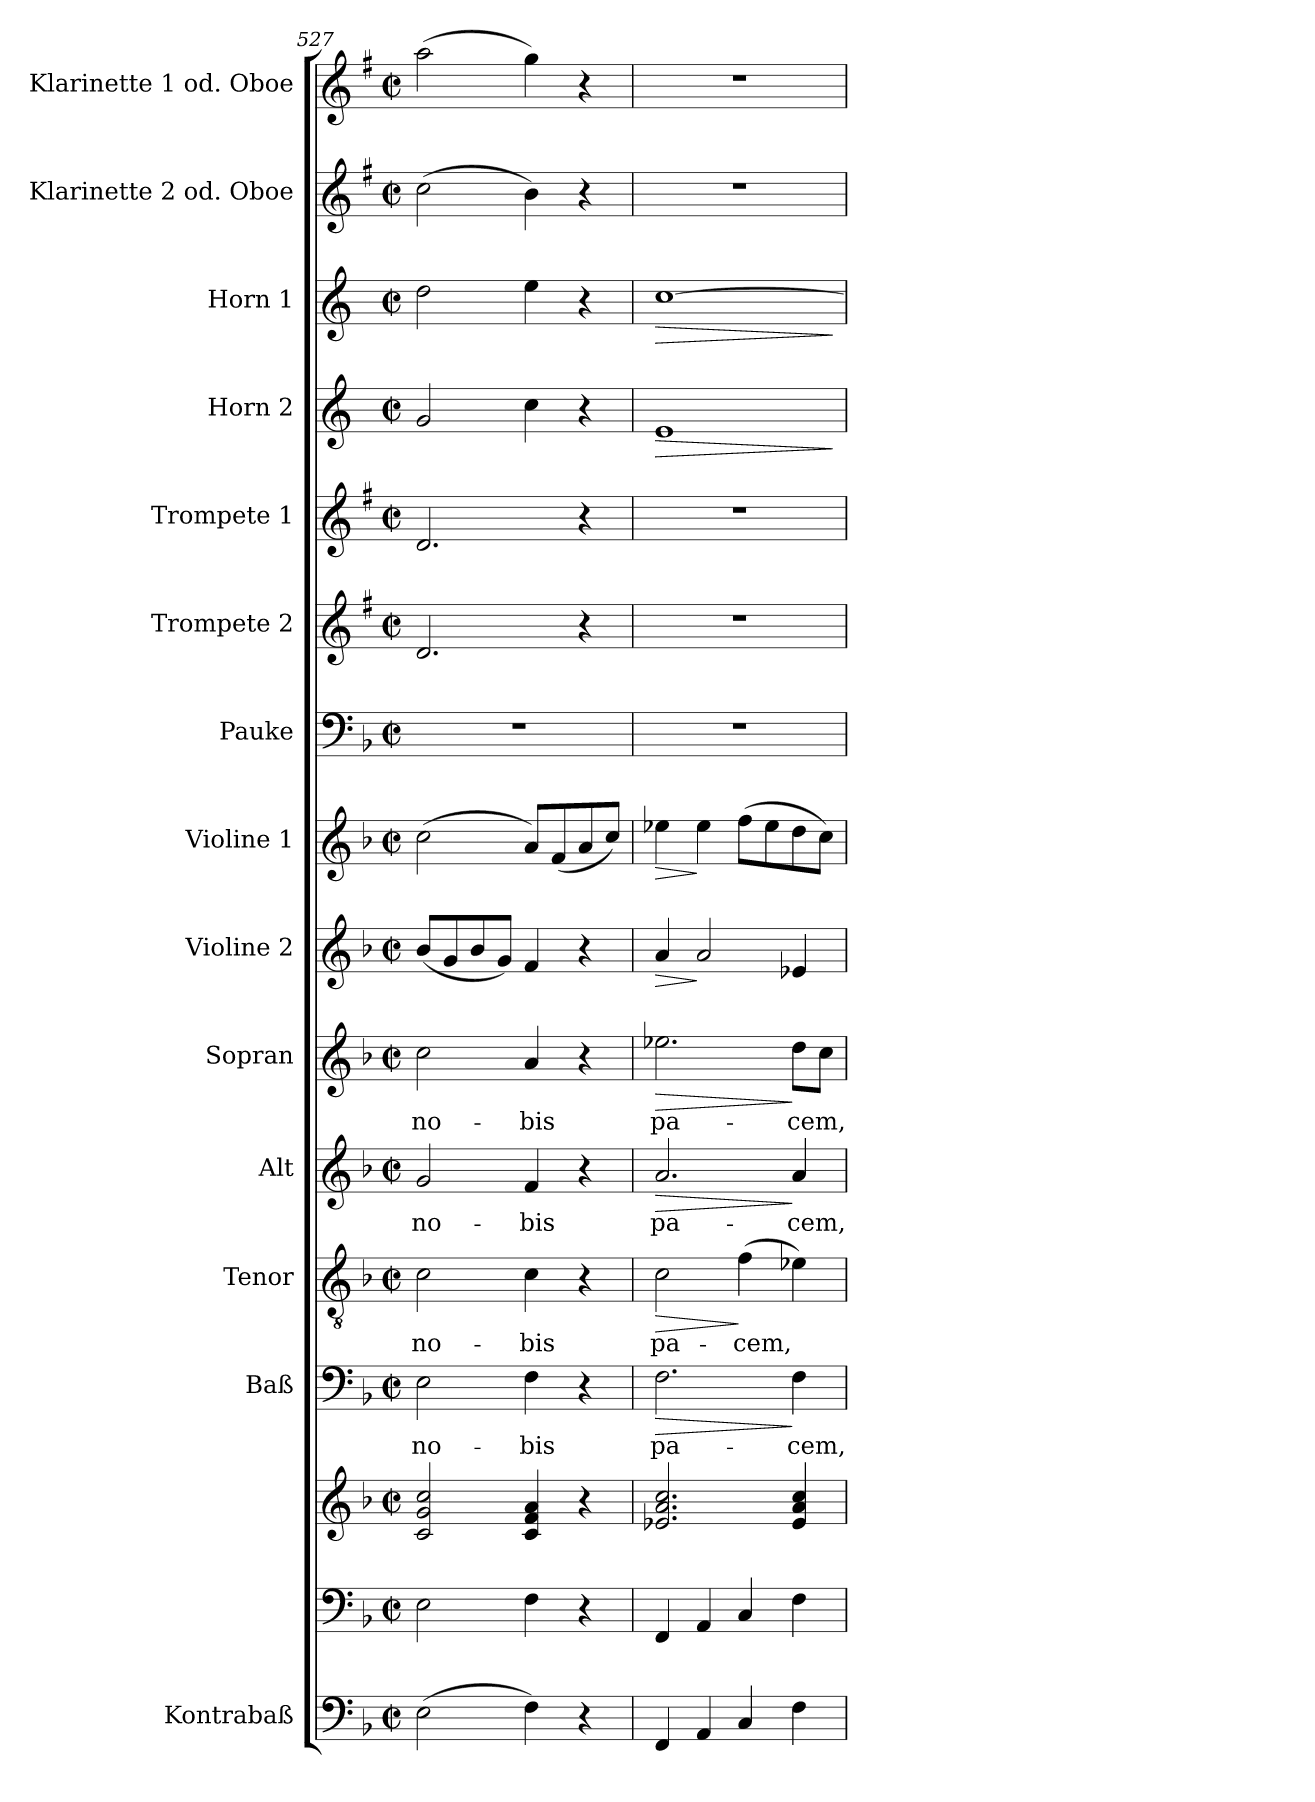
**kern	**kern	**kern	**kern	**text	**dynam	**kern	**text	**dynam	**kern	**text	**dynam	**kern	**text	**dynam	**kern	**dynam	**kern	**dynam	**kern	**kern	**kern	**kern	**dynam	**kern	**dynam	**kern	**kern
*part15	*part14	*part14	*part13	*part13	*part13	*part12	*part12	*part12	*part11	*part11	*part11	*part10	*part10	*part10	*part9	*part9	*part8	*part8	*part7	*part6	*part5	*part4	*part4	*part3	*part3	*part2	*part1
*staff16	*staff15	*staff14	*staff13	*staff13	*staff13	*staff12	*staff12	*staff12	*staff11	*staff11	*staff11	*staff10	*staff10	*staff10	*staff9	*staff9	*staff8	*staff8	*staff7	*staff6	*staff5	*staff4	*staff4	*staff3	*staff3	*staff2	*staff1
*I"Kontrabaß	*	*	*I"Baß	*	*	*I"Tenor	*	*	*I"Alt	*	*	*I"Sopran	*	*	*I"Violine 2	*	*I"Violine 1	*	*I"Pauke	*I"Trompete 2	*I"Trompete 1	*I"Horn 2	*	*I"Horn 1	*	*I"Klarinette 2 od. Oboe	*I"Klarinette 1 od. Oboe
*	*	*	*	*	*	*	*	*	*	*	*	*	*	*	*	*	*	*	*	*I'Tpt	*I'Tpt	*I'Hn	*	*I'Hn	*	*	*
*clefF4	*clefF4	*clefG2	*clefF4	*	*	*clefGv2	*	*	*clefG2	*	*	*clefG2	*	*	*clefG2	*	*clefG2	*	*clefF4	*clefG2	*clefG2	*clefG2	*	*clefG2	*	*clefG2	*clefG2
*ITrd7c12	*	*	*	*	*	*	*	*	*	*	*	*	*	*	*	*	*	*	*	*ITrd1c2	*ITrd1c2	*ITrd4c7	*	*ITrd4c7	*	*ITrd1c2	*ITrd1c2
*k[b-]	*k[b-]	*k[b-]	*k[b-]	*	*	*k[b-]	*	*	*k[b-]	*	*	*k[b-]	*	*	*k[b-]	*	*k[b-]	*	*k[b-]	*k[b-]	*k[b-]	*k[b-]	*	*k[b-]	*	*k[b-]	*k[b-]
*F:	*F:	*F:	*F:	*	*	*F:	*	*	*F:	*	*	*F:	*	*	*F:	*	*F:	*	*F:	*F:	*F:	*F:	*	*F:	*	*F:	*F:
*M2/2	*M2/2	*M2/2	*M2/2	*	*	*M2/2	*	*	*M2/2	*	*	*M2/2	*	*	*M2/2	*	*M2/2	*	*M2/2	*M2/2	*M2/2	*M2/2	*	*M2/2	*	*M2/2	*M2/2
*met(c|)	*met(c|)	*met(c|)	*met(c|)	*	*	*met(c|)	*	*	*met(c|)	*	*	*met(c|)	*	*	*met(c|)	*	*met(c|)	*	*met(c|)	*met(c|)	*met(c|)	*met(c|)	*	*met(c|)	*	*met(c|)	*met(c|)
=527	=527	=527	=527	=527	=527	=527	=527	=527	=527	=527	=527	=527	=527	=527	=527	=527	=527	=527	=527	=527	=527	=527	=527	=527	=527	=527	=527
!	!	!	!	!LO:LY:b	!	!	!LO:LY:b	!	!	!LO:LY:b	!	!	!LO:LY:b	!	!	!	!	!	!	!	!	!	!	!	!	!	!
(>2EE\	2E\	2c/ 2g/ 2cc/	2E\	no-	.	2c\	no-	.	2g/	no-	.	2cc\	no-	.	(<8b-/L	.	(>2cc\	.	1r	2.c/	2.c/	2c/	.	2g\	.	(>2b-\	(>2gg\
.	.	.	.	.	.	.	.	.	.	.	.	.	.	.	8g/	.	.	.	.	.	.	.	.	.	.	.	.
.	.	.	.	.	.	.	.	.	.	.	.	.	.	.	8b-/	.	.	.	.	.	.	.	.	.	.	.	.
.	.	.	.	.	.	.	.	.	.	.	.	.	.	.	8g/J)	.	.	.	.	.	.	.	.	.	.	.	.
!	!	!	!	!LO:LY:b	!	!	!LO:LY:b	!	!	!LO:LY:b	!	!	!LO:LY:b	!	!	!	!	!	!	!	!	!	!	!	!	!	!
4FF\)	4F\	4c/ 4f/ 4a/	4F\	-bis	.	4c\	-bis	.	4f/	-bis	.	4a/	-bis	.	4f/	.	8a/L)	.	.	.	.	4f\	.	4a\	.	4a\)	4ff\)
.	.	.	.	.	.	.	.	.	.	.	.	.	.	.	.	.	(<8f/	.	.	.	.	.	.	.	.	.	.
4r	4r	4r	4r	.	.	4r	.	.	4r	.	.	4r	.	.	4r	.	8a/	.	.	4r	4r	4r	.	4r	.	4r	4r
.	.	.	.	.	.	.	.	.	.	.	.	.	.	.	.	.	8cc/J)	.	.	.	.	.	.	.	.	.	.
=528	=528	=528	=528	=528	=528	=528	=528	=528	=528	=528	=528	=528	=528	=528	=528	=528	=528	=528	=528	=528	=528	=528	=528	=528	=528	=528	=528
!	!	!	!	!LO:LY:b	!LO:HP:b	!	!LO:LY:b	!LO:HP:b	!	!LO:LY:b	!LO:HP:b	!	!LO:LY:b	!LO:HP:b	!	!LO:HP:b	!	!LO:HP:b	!	!	!	!	!LO:HP:b	!	!LO:HP:b	!	!
4FFF/	4FF/	2.e-X/ 2.a/ 2.cc/	2.F\	pa-	>	2c\	pa-	>	2.a/	pa-	>	2.ee-X\	pa-	>	4a/	>	4ee-X\	>	1r	1r	1r	1A	>	[1f	>	1r	1r
4AAA/	4AA/	.	.	.	.	.	.	.	.	.	.	.	.	.	2a/	]	4ee-\	]	.	.	.	.	.	.	.	.	.
!	!	!	!	!	!	!	!LO:LY:b	!	!	!	!	!	!	!	!	!	!	!	!	!	!	!	!	!	!	!	!
4CC/	4C/	.	.	.	.	(>4f\	-cem,	]	.	.	.	.	.	.	.	.	(>8ff\L	.	.	.	.	.	.	.	.	.	.
.	.	.	.	.	.	.	.	.	.	.	.	.	.	.	.	.	8ee-\	.	.	.	.	.	.	.	.	.	.
!	!	!	!	!LO:LY:b	!	!	!	!	!	!LO:LY:b	!	!	!LO:LY:b	!	!	!	!	!	!	!	!	!	!	!	!	!	!
4FF\	4F\	4e-/ 4a/ 4cc/	4F\	-cem,	]	4e-X\)	.	.	4a/	-cem,	]	8dd\L	-cem,	]	4e-X/	.	8dd\	.	.	.	.	.	.	.	.	.	.
.	.	.	.	.	.	.	.	.	.	.	.	8cc\J	.	.	.	.	8cc\J)	.	.	.	.	.	.	.	.	.	.
.	.	.	.	.	.	.	.	.	.	.	.	.	.	.	.	.	.	.	.	.	.	.	]	.	]	.	.
=	=	=	=	=	=	=	=	=	=	=	=	=	=	=	=	=	=	=	=	=	=	=	=	=	=	=	=
*-	*-	*-	*-	*-	*-	*-	*-	*-	*-	*-	*-	*-	*-	*-	*-	*-	*-	*-	*-	*-	*-	*-	*-	*-	*-	*-	*-
